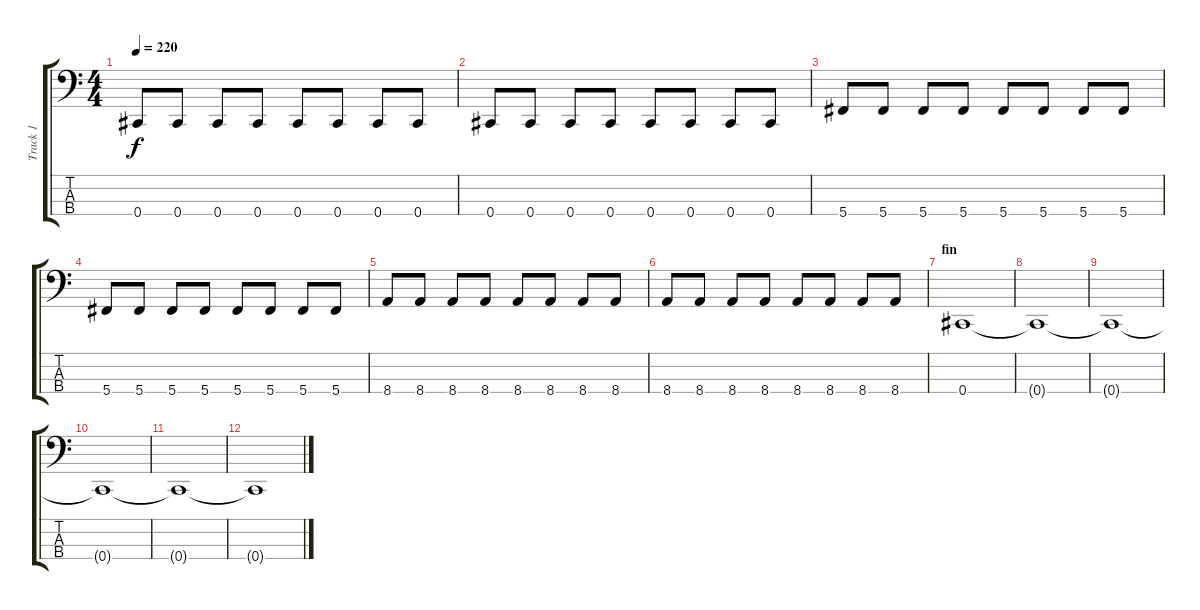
\track ("Track 1" "Track 1") {instrument electricbasspick}
\staff {score tabs}
\tuning (Gb2 Db2 Ab1 Db1) {hide}
\ts (4 4)
\tempo 220
\clef f4
\ks c
0.4.8{dy f} 0.4.8 0.4.8 0.4.8 0.4.8 0.4.8 0.4.8 0.4.8 |
0.4.8 0.4.8 0.4.8 0.4.8 0.4.8 0.4.8 0.4.8 0.4.8 |
5.4.8 5.4.8 5.4.8 5.4.8 5.4.8 5.4.8 5.4.8 5.4.8 |
5.4.8 5.4.8 5.4.8 5.4.8 5.4.8 5.4.8 5.4.8 5.4.8 |
8.4.8 8.4.8 8.4.8 8.4.8 8.4.8 8.4.8 8.4.8 8.4.8 |
8.4.8 8.4.8 8.4.8 8.4.8 8.4.8 8.4.8 8.4.8 8.4.8 |
\section ("" "fin")
0.4.1 |
0.4{t}.1 |
0.4{t}.1 |
0.4{t}.1 |
0.4{t}.1 |
0.4{t}.1
